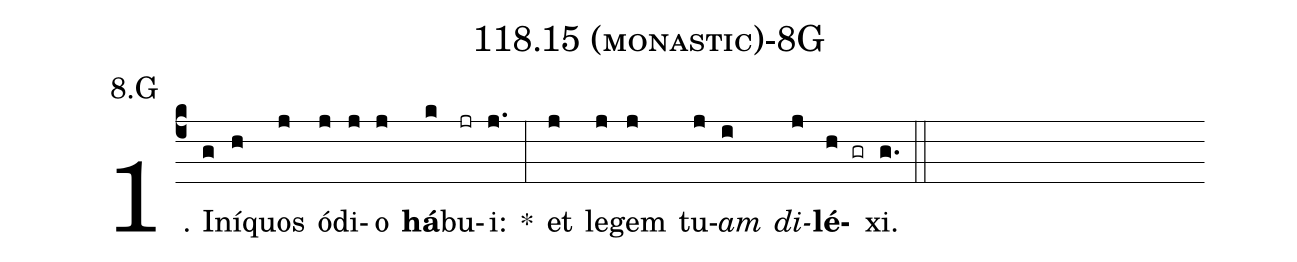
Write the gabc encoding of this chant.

name: 118.15 (monastic)-8G;
annotation: 8.G;
%%
(c4)1. In(g)í(h)quos(j) ó(j)di(j)o(j) <b>há</b>(k)bu(jr)i:(j.) *(:) et(j) le(j)gem(j) tu(j)<i>am</i>(i) <i>di</i>(j)<b>lé</b>(h gr)xi.(g.) (::)
